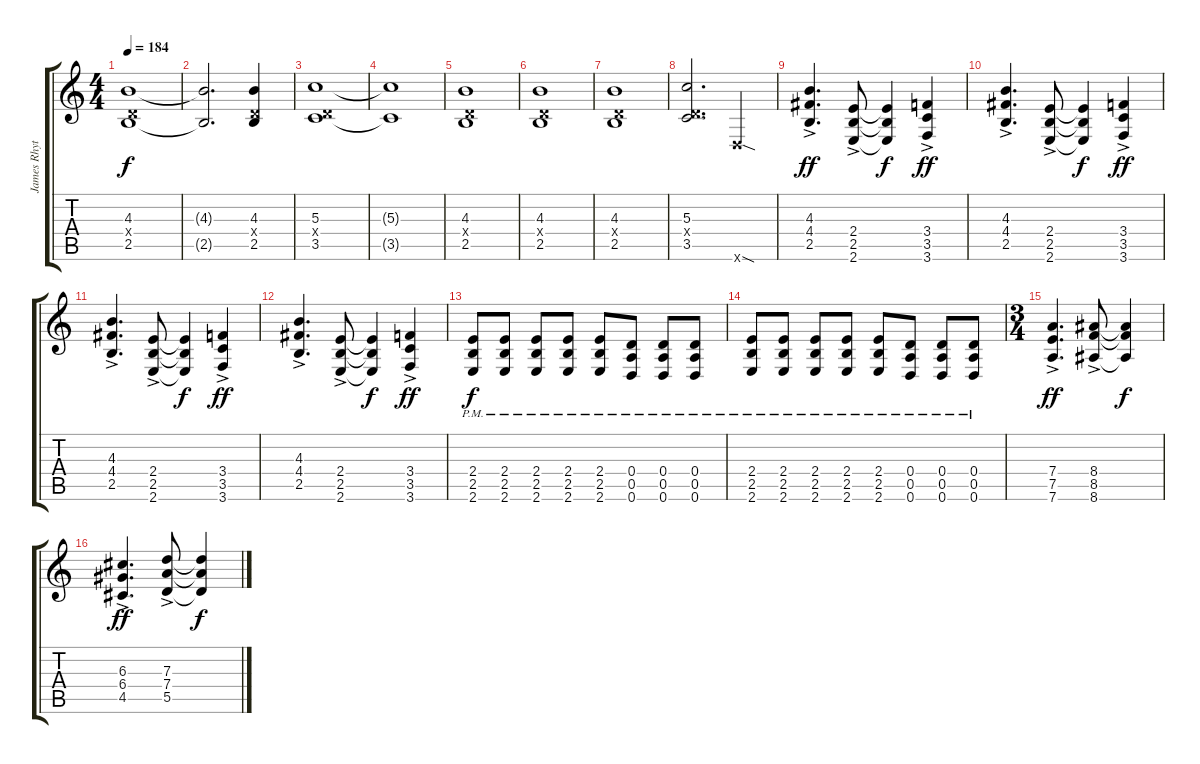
\track ("James Rhythm" "James Rhyt") {instrument distortionguitar}
\staff {score tabs}
\tuning (E4 B3 G3 D3 A2 D2) {hide}
\ts (4 4)
\tempo 184
\clef g2
\ks c
(4.3 0.4{x} 2.5).1{dy f} |
(4.3{t} 2.5{t}).2{d} (4.3 0.4{x} 2.5).4 |
(5.3 0.4{x} 3.5).1 |
(5.3{t} 3.5{t}).1 |
(4.3 0.4{x} 2.5).1 |
(4.3 0.4{x} 2.5).1 |
(4.3 0.4{x} 2.5).1 |
(5.3 0.4{x} 3.5).2{d} 0.6{sod x}.4 |
(4.3{ac} 4.4{ac} 2.5{ac}).4{d dy ff} (2.4{ac} 2.5{ac} 2.6{ac}).8 (2.4{t} 2.5{t} 2.6{t}).4{dy f} (3.4{ac} 3.5{ac} 3.6{ac}).4{dy ff} |
(4.3{ac} 4.4{ac} 2.5{ac}).4{d} (2.4{ac} 2.5{ac} 2.6{ac}).8 (2.4{t} 2.5{t} 2.6{t}).4{dy f} (3.4{ac} 3.5{ac} 3.6{ac}).4{dy ff} |
(4.3{ac} 4.4{ac} 2.5{ac}).4{d} (2.4{ac} 2.5{ac} 2.6{ac}).8 (2.4{t} 2.5{t} 2.6{t}).4{dy f} (3.4{ac} 3.5{ac} 3.6{ac}).4{dy ff} |
(4.3{ac} 4.4{ac} 2.5{ac}).4{d} (2.4{ac} 2.5{ac} 2.6{ac}).8 (2.4{t} 2.5{t} 2.6{t}).4{dy f} (3.4{ac} 3.5{ac} 3.6{ac}).4{dy ff} |
(2.4{pm} 2.5{pm} 2.6{pm}).8{dy f} (2.4{pm} 2.5{pm} 2.6{pm}).8 (2.4{pm} 2.5{pm} 2.6{pm}).8 (2.4{pm} 2.5{pm} 2.6{pm}).8 (2.4{pm} 2.5{pm} 2.6{pm}).8 (0.4{pm} 0.5{pm} 0.6{pm}).8 (0.4{pm} 0.5{pm} 0.6{pm}).8 (0.4{pm} 0.5{pm} 0.6{pm}).8 |
(2.4{pm} 2.5{pm} 2.6{pm}).8 (2.4{pm} 2.5{pm} 2.6{pm}).8 (2.4{pm} 2.5{pm} 2.6{pm}).8 (2.4{pm} 2.5{pm} 2.6{pm}).8 (2.4{pm} 2.5{pm} 2.6{pm}).8 (0.4{pm} 0.5{pm} 0.6{pm}).8 (0.4{pm} 0.5{pm} 0.6{pm}).8 (0.4{pm} 0.5{pm} 0.6{pm}).8 |
\ts (3 4)
(7.4{ac} 7.5{ac} 7.6{ac}).4{d dy ff} (8.4{ac} 8.5{ac} 8.6{ac}).8 (8.4{t} 8.5{t} 8.6{t}).4{dy f} |
(6.3{ac} 6.4{ac} 4.5{ac}).4{d dy ff} (7.3{ac} 7.4{ac} 5.5{ac}).8 (7.3{t} 7.4{t} 5.5{t}).4{dy f}
